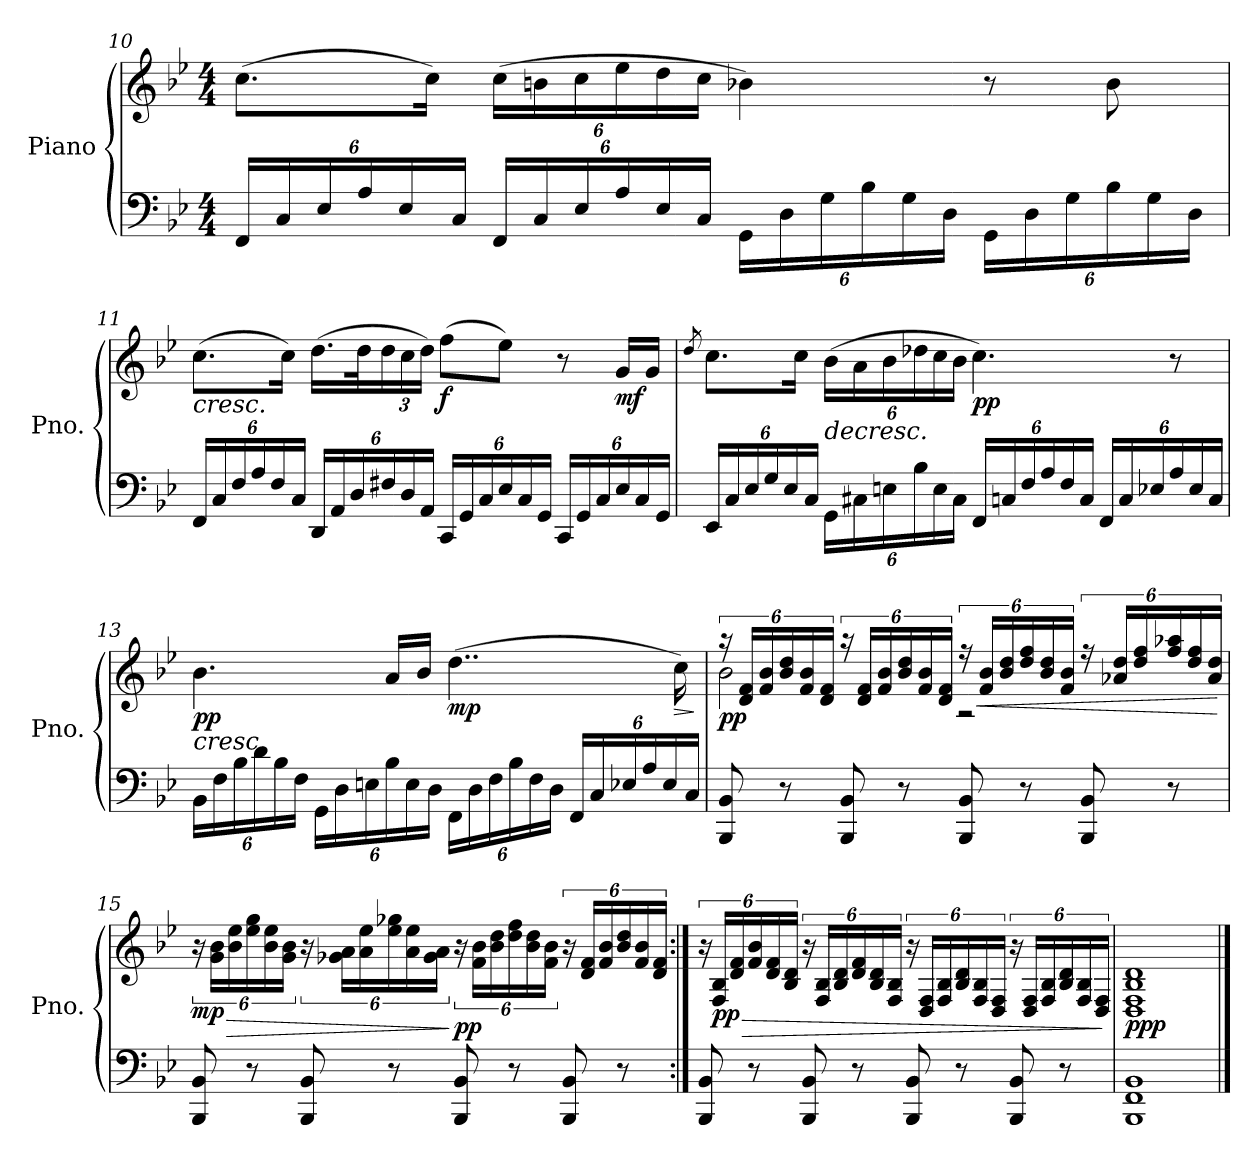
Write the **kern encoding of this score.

**kern	**kern	**dynam
*part1	*part1	*part1
*staff2	*staff1	*staff1/2
*I"Piano	*	*
*I'Pno.	*	*
!!LO:LB:g=z
*clefF4	*clefG2	*
*k[b-e-]	*k[b-e-]	*
*M4/4	*M4/4	*
*Xbrackettup	*	*
=10	=10	=10
24FF/LL	(8.cc\L	.
24C/	.	.
24E-/	.	.
24A/	.	.
24E-/	.	.
.	16cc\Jk)	.
24C/JJ	.	.
*	*Xbrackettup	*
24FF/LL	(24cc\LL	.
24C/	24bn\	.
24E-/	24cc\	.
24A/	24ee-\	.
24E-/	24dd\	.
24C/JJ	24cc\JJ	.
24GG\LL	4b-X\)	.
24D\	.	.
24G\	.	.
24B-\	.	.
24G\	.	.
24D\JJ	.	.
24GG\LL	8r	.
24D\	.	.
24G\	.	.
24B-\	8b-\	.
24G\	.	.
24D\JJ	.	.
!!LO:LB:g=z
=11	=11	=11
!	!	!LO:HP:b
24FF/LL	(8.cc\L	<
24C/	.	.
24F/	.	.
24A/	.	.
24F/	.	.
.	16cc\Jk)	.
24C/JJ	.	.
24DD/LL	(16.dd\LL	.
24AA/	.	.
24D/	.	.
.	32dd\K	.
24F#X/	24dd\	.
24D/	24cc\	.
24AA/JJ	24dd\JJ)	.
*	*MM37	*
!	!	!LO:DY:b
24CC/LL	(8ff\L	f
24GG/	.	.
24C/	.	.
24E-/	8ee-\J)	[
24C/	.	.
24GG/JJ	.	.
*	*MM40	*
24CC/LL	8r	.
24GG/	.	.
24C/	.	.
!	!	!LO:DY:b
24E-/	16g/LL	mf
24C/	.	.
.	16g/JJ	.
24GG/JJ	.	.
!!LO:PB:g=z
=12	=12	=12
.	8qdd/	.
24EE-/LL	8.cc\L	.
24C/	.	.
24E-/	.	.
24G/	.	.
24E-/	.	.
.	16cc\Jk	.
24C/JJ	.	.
*	*MM35	*
!	!	!LO:HP:b
24GG\LL	(24b-\LL	>
24C#X\	24a\	.
24En\	24b-\	.
24B-\	24dd-X\	.
24E\	24cc\	.
24C#\JJ	24b-\JJ	.
*	*MM40	*
!	!	!LO:DY:b
24FF/LL	4.cc\)	pp
24Cn/	.	.
24F/	.	.
24A/	.	.
24F/	.	.
24C/JJ	.	.
24FF/LL	.	.
24C/	.	.
24E-X/	.	.
24A/	8r	]
24E-/	.	.
24C/JJ	.	.
!!LO:LB:g=z
=13	=13	=13
*	*MM40	*
!	!	!LO:HP:b
!	!	!LO:DY:n=1:b
24BB-\LL	4.b-\	< pp
24F\	.	.
24B-\	.	.
24d\	.	.
24B-\	.	.
24F\JJ	.	.
24GG\LL	.	.
24D\	.	.
24En\	.	.
24B-\	16a/LL	.
24E\	.	.
.	16b-/JJ	.
24D\JJ	.	.
!	!	!LO:DY:n=2:b
24FF\LL	(4..dd\	mp
24D\	.	.
24F\	.	.
24B-\	.	.
24F\	.	.
24D\JJ	.	.
24FF/LL	.	.
24C/	.	.
24E-X/	.	.
24A/	.	.
24E-/	.	.
!	!	!LO:HP:n=1:b
.	16cc\)	[ >
24C/JJ	.	.
.	.	]
!!LO:LB:g=z
=14	=14	=14
*	*brackettup	*
*	*^	*
!	!	!	!LO:DY:b
8BBB-/ 8BB-/	24r	2b-\	pp
.	24d/ 24f/LL	.	.
.	24f/ 24b-/	.	.
8r	24b-/ 24dd/	.	.
.	24f/ 24b-/	.	.
.	24d/ 24f/JJ	.	.
8BBB-/ 8BB-/	24r	.	.
.	24d/ 24f/LL	.	.
.	24f/ 24b-/	.	.
8r	24b-/ 24dd/	.	.
.	24f/ 24b-/	.	.
.	24d/ 24f/JJ	.	.
8BBB-/ 8BB-/	24r	2r	.
!	!	!	!LO:HP:b
.	24f/ 24b-/LL	.	<
.	24b-/ 24dd/	.	.
8r	24dd/ 24ff/	.	.
.	24b-/ 24dd/	.	.
.	24f/ 24b-/JJ	.	.
8BBB-/ 8BB-/	24r	.	.
.	24a-X/ 24dd/LL	.	.
.	24dd/ 24ff/	.	.
8r	24ff/ 24aa-X/	.	.
.	24dd/ 24ff/	.	.
.	24a-/ 24dd/JJ	.	.
*	*v	*v	*
.	.	[
!!LO:LB:g=z
=15	=15	=15
!	!	!LO:HP:b
!	!	!LO:DY:n=1:b
8BBB-/ 8BB-/	24r	> mp
.	24g\ 24b-\LL	.
.	24b-\ 24ee-\	.
8r	24ee-\ 24gg\	.
.	24b-\ 24ee-\	.
.	24g\ 24b-\JJ	.
8BBB-/ 8BB-/	24r	.
.	24g-X\ 24a\LL	.
.	24a\ 24ee-\	.
8r	24ee-\ 24gg-X\	.
.	24a\ 24ee-\	.
.	24g-\ 24a\JJ	.
!	!	!LO:DY:n=2:b
8BBB-/ 8BB-/	24r	] pp
.	24f\ 24b-\LL	.
.	24b-\ 24dd\	.
8r	24dd\ 24ff\	.
.	24b-\ 24dd\	.
.	24f\ 24b-\JJ	.
*	*MM35	*
8BBB-/ 8BB-/	24r	.
.	24d/ 24f/LL	.
.	24f/ 24b-/	.
8r	24b-/ 24dd/	.
.	24f/ 24b-/	.
*	*MM30	*
.	24d/ 24f/JJ	.
!!LO:LB:g=z
=16:|!	=16:|!	=16:|!
8BBB-/ 8BB-/	24r	.
*	*MM35	*
!	!	!LO:HP:b
!	!	!LO:DY:n=1:b
.	24F/ 24B-/LL	> pp
.	24d/ 24f/	.
8r	24f/ 24b-/	.
.	24d/ 24f/	.
.	24B-/ 24d/JJ	.
8BBB-/ 8BB-/	24r	.
*	*MM30	*
.	24F/ 24B-/LL	.
.	24B-/ 24d/	.
8r	24d/ 24f/	.
.	24B-/ 24d/	.
.	24F/ 24B-/JJ	.
8BBB-/ 8BB-/	24r	.
*	*MM25	*
.	24D/ 24F/LL	.
.	24F/ 24B-/	.
8r	24B-/ 24d/	.
.	24F/ 24B-/	.
.	24D/ 24F/JJ	.
8BBB-/ 8BB-/	24r	.
*	*MM20	*
.	24D/ 24F/LL	.
.	24F/ 24B-/	.
8r	24B-/ 24d/	.
.	24F/ 24B-/	.
.	24D/ 24F/JJ	.
.	.	]
=17	=17	=17
!	!	!LO:DY:b
1BBB- 1FF 1BB-	1D 1F 1B- 1d	ppp
==	==	==
*-	*-	*-
